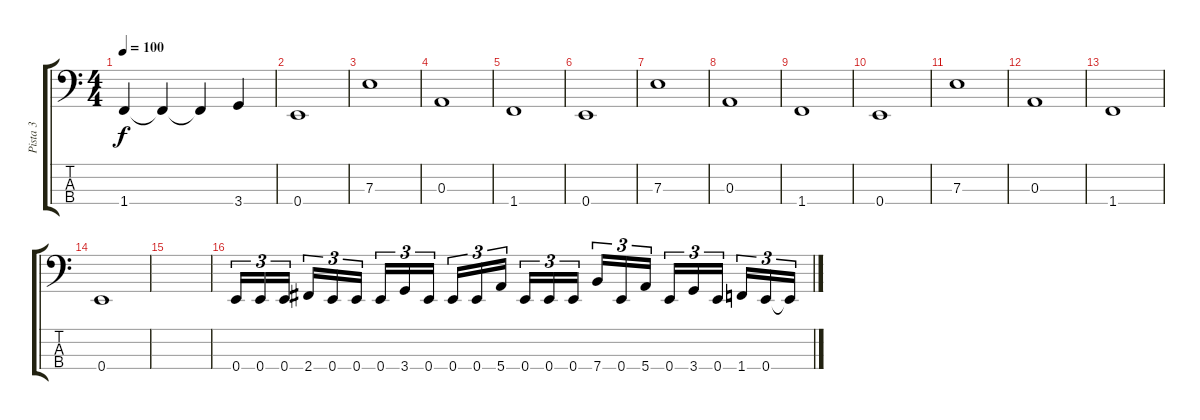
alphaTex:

\track ("Pista 3" "Pista 3") {instrument electricbassfinger}
\staff {score tabs}
\tuning (G2 D2 A1 E1) {hide}
\ts (4 4)
\tempo 100
\clef f4
\ks c
1.4.4{dy f} 1.4{t}.4 1.4{t}.4 3.4.4 |
0.4.1 |
7.3.1 |
0.3.1 |
1.4.1 |
0.4.1 |
7.3.1 |
0.3.1 |
1.4.1 |
0.4.1 |
7.3.1 |
0.3.1 |
1.4.1 |
0.4.1 |
|
0.4.16{tu (3 2)} 0.4.16{tu (3 2)} 0.4.16{tu (3 2)} 2.4.16{tu (3 2)} 0.4.16{tu (3 2)} 0.4.16{tu (3 2)} 0.4.16{tu (3 2)} 3.4.16{tu (3 2)} 0.4.16{tu (3 2)} 0.4.16{tu (3 2)} 0.4.16{tu (3 2)} 5.4.16{tu (3 2)} 0.4.16{tu (3 2)} 0.4.16{tu (3 2)} 0.4.16{tu (3 2)} 7.4.16{tu (3 2)} 0.4.16{tu (3 2)} 5.4.16{tu (3 2)} 0.4.16{tu (3 2)} 3.4.16{tu (3 2)} 0.4.16{tu (3 2)} 1.4.16{tu (3 2)} 0.4.16{tu (3 2)} 0.4{t}.16{tu (3 2)}
